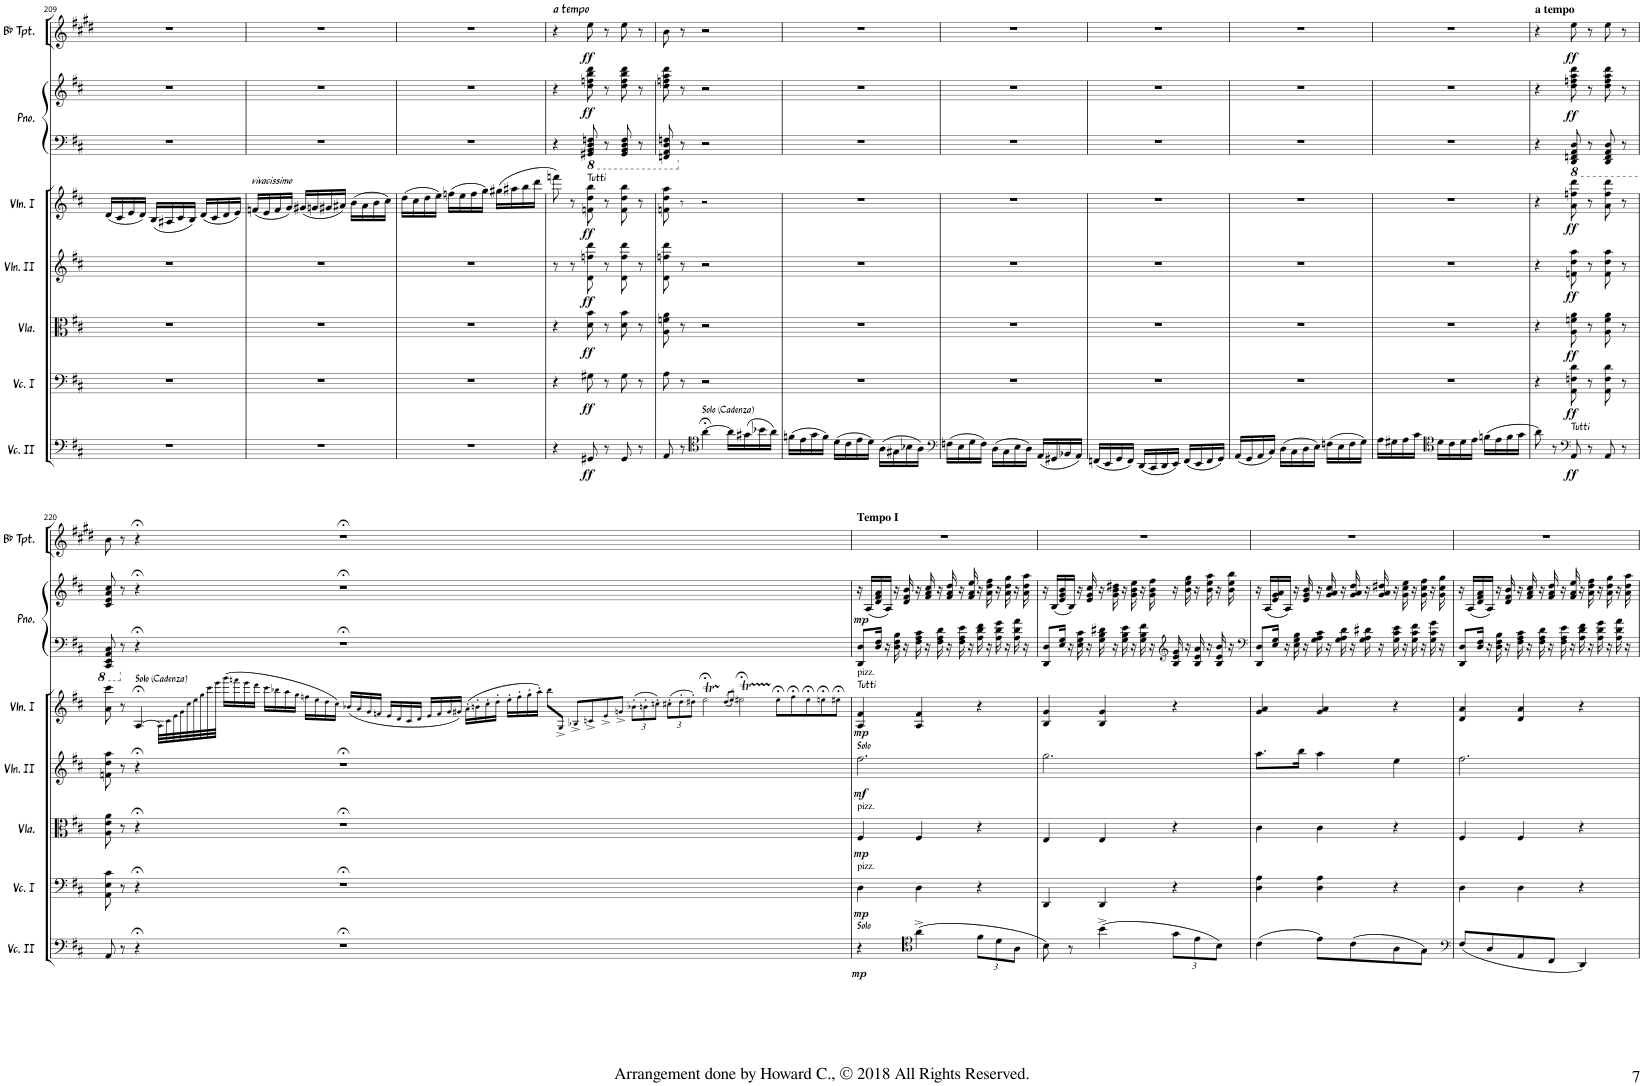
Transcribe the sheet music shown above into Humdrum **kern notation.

**kern	**dynam	**kern	**dynam	**kern	**dynam	**kern	**dynam	**kern	**dynam	**kern	**kern	**dynam	**kern	**dynam
*part7	*part7	*part6	*part6	*part5	*part5	*part4	*part4	*part3	*part3	*part2	*part2	*part2	*part1	*part1
*staff8	*staff8	*staff7	*staff7	*staff6	*staff6	*staff5	*staff5	*staff4	*staff4	*staff3	*staff2	*staff2/3	*staff1	*staff1
*I"Violoncello II	*	*I"Violoncello I	*	*I"Viola	*	*I"Violin II	*	*I"Violin I	*	*I"Piano	*	*	*I"Bb Trumpet	*
*I'Vc. II	*	*I'Vc. I	*	*I'Vla.	*	*I'Vln. II	*	*I'Vln. I	*	*I'Pno.	*	*	*I'Bb Tpt.	*
!!LO:PB:g=z
*clefF4	*	*clefF4	*	*clefC3	*	*clefG2	*	*clefG2	*	*clefF4	*clefG2	*	*clefG2	*
*	*	*	*	*	*	*	*	*	*	*	*	*	*Trd1c2	*
*k[f#c#]	*	*k[f#c#]	*	*k[f#c#]	*	*k[f#c#]	*	*k[f#c#]	*	*k[f#c#]	*k[f#c#]	*	*k[f#c#g#d#]	*
*M3/4	*	*M3/4	*	*M3/4	*	*M3/4	*	*M3/4	*	*M3/4	*M3/4	*	*M3/4	*
=209	=209	=209	=209	=209	=209	=209	=209	=209	=209	=209	=209	=209	=209	=209
2.r	.	2.r	.	2.r	.	2.r	.	(16d/LL	.	2.r	2.r	.	2.r	.
.	.	.	.	.	.	.	.	16c#/	.	.	.	.	.	.
.	.	.	.	.	.	.	.	16e/	.	.	.	.	.	.
.	.	.	.	.	.	.	.	16d/JJ)	.	.	.	.	.	.
.	.	.	.	.	.	.	.	(16B/LL	.	.	.	.	.	.
.	.	.	.	.	.	.	.	16A#X/	.	.	.	.	.	.
.	.	.	.	.	.	.	.	16c#/	.	.	.	.	.	.
.	.	.	.	.	.	.	.	16B/JJ)	.	.	.	.	.	.
.	.	.	.	.	.	.	.	(16d/LL	.	.	.	.	.	.
.	.	.	.	.	.	.	.	16c#/	.	.	.	.	.	.
.	.	.	.	.	.	.	.	16d/	.	.	.	.	.	.
.	.	.	.	.	.	.	.	16e/JJ)	.	.	.	.	.	.
=210	=210	=210	=210	=210	=210	=210	=210	=210	=210	=210	=210	=210	=210	=210
!	!	!	!	!	!	!	!	!LO:TX:a:i:t=vivacissimo	!	!	!	!	!	!
2.r	.	2.r	.	2.r	.	2.r	.	(16fn/LL	.	2.r	2.r	.	2.r	.
.	.	.	.	.	.	.	.	16e/	.	.	.	.	.	.
.	.	.	.	.	.	.	.	16f/	.	.	.	.	.	.
.	.	.	.	.	.	.	.	16g/JJ)	.	.	.	.	.	.
.	.	.	.	.	.	.	.	(16g#X/LL	.	.	.	.	.	.
.	.	.	.	.	.	.	.	16gn/	.	.	.	.	.	.
.	.	.	.	.	.	.	.	16g#X/	.	.	.	.	.	.
.	.	.	.	.	.	.	.	16a#X/JJ)	.	.	.	.	.	.
.	.	.	.	.	.	.	.	(16b\LL	.	.	.	.	.	.
.	.	.	.	.	.	.	.	16a#\	.	.	.	.	.	.
.	.	.	.	.	.	.	.	16b\	.	.	.	.	.	.
.	.	.	.	.	.	.	.	16cc#\JJ)	.	.	.	.	.	.
=211	=211	=211	=211	=211	=211	=211	=211	=211	=211	=211	=211	=211	=211	=211
2.r	.	2.r	.	2.r	.	2.r	.	(16dd\LL	.	2.r	2.r	.	2.r	.
.	.	.	.	.	.	.	.	16cc#\	.	.	.	.	.	.
.	.	.	.	.	.	.	.	16dd\	.	.	.	.	.	.
.	.	.	.	.	.	.	.	16ee\JJ)	.	.	.	.	.	.
.	.	.	.	.	.	.	.	(16ffn\LL	.	.	.	.	.	.
.	.	.	.	.	.	.	.	16ee\	.	.	.	.	.	.
.	.	.	.	.	.	.	.	16ff\	.	.	.	.	.	.
.	.	.	.	.	.	.	.	16gg\JJ)	.	.	.	.	.	.
.	.	.	.	.	.	.	.	(16gg#X\LL	.	.	.	.	.	.
.	.	.	.	.	.	.	.	16aa#X\	.	.	.	.	.	.
.	.	.	.	.	.	.	.	16bb\	.	.	.	.	.	.
.	.	.	.	.	.	.	.	16ddd\JJ	.	.	.	.	.	.
=212	=212	=212	=212	=212	=212	=212	=212	=212	=212	=212	=212	=212	=212	=212
!	!	!	!	!	!	!	!	!	!	!	!	!	!LO:TX:a:B:t=a tempo	!
4r	.	4r	.	4r	.	8r	.	8fffn\)	.	4r	4r	.	4r	.
.	.	.	.	.	.	8r	.	8r	.	.	.	.	.	.
*	*	*	*	*	*	*	*	*	*	*8ba	*	*	*	*
!	!	!	!	!	!	!	!	!LO:TX:a:t=Tutti	!	!	!	!	!	!
!	!LO:DY:b	!	!LO:DY:b	!	!LO:DY:b	!	!LO:DY:b	!	!LO:DY:b	!	!	!LO:DY:b	!	!LO:DY:b
8GG#X/	ff	8G#X\	ff	8d\ 8b\	ff	8d\ 8ffn\ 8ddd\	ff	8fn\ 8dd\ 8bb\	ff	8GGG#X/ 8BBB/ 8DD/ 8FFn/	8dd\ 8ffn\ 8bb\ 8ddd\	ff	8ee\	ff
8r	.	8r	.	8r	.	8r	.	8r	.	8r	8r	.	8r	.
8GG#/	.	8G#\	.	8d\ 8b\	.	8d\ 8ff\ 8ddd\	.	8f\ 8dd\ 8bb\	.	8GGG#/ 8BBB/ 8DD/ 8FF/	8dd\ 8ff\ 8bb\ 8ddd\	.	8ee\	.
8r	.	8r	.	8r	.	8r	.	8r	.	8r	8r	.	8r	.
=213	=213	=213	=213	=213	=213	=213	=213	=213	=213	=213	=213	=213	=213	=213
8AA/	.	8A\	.	8A\ 8fn\ 8a\	.	8d\ 8ffn\ 8ddd\	.	8fn\ 8dd\ 8aa\	.	8FFFn/ 8AAA/ 8DD/ 8FFn/	8dd\ 8ffn\ 8aa\ 8ddd\	.	8b\	.
*	*	*	*	*	*	*	*	*	*	*X8ba	*	*	*	*
8r	.	8r	.	8r	.	8r	.	8r	.	8r	8r	.	8r	.
*clefC4	*	*	*	*	*	*	*	*	*	*	*	*	*	*
!LO:TX:a:t=Solo (Cadenza)	!	!	!	!	!	!	!	!	!	!	!	!	!	!
[4a;<\	.	2r	.	2r	.	2r	.	2r	.	2r	2r	.	2r	.
16a\LL]	.	.	.	.	.	.	.	.	.	.	.	.	.	.
(16g#X\	.	.	.	.	.	.	.	.	.	.	.	.	.	.
16b-X\	.	.	.	.	.	.	.	.	.	.	.	.	.	.
16a\JJ)	.	.	.	.	.	.	.	.	.	.	.	.	.	.
=214	=214	=214	=214	=214	=214	=214	=214	=214	=214	=214	=214	=214	=214	=214
(16fn\LL	.	2.r	.	2.r	.	2.r	.	2.r	.	2.r	2.r	.	2.r	.
16e\	.	.	.	.	.	.	.	.	.	.	.	.	.	.
16g\	.	.	.	.	.	.	.	.	.	.	.	.	.	.
16f\JJ)	.	.	.	.	.	.	.	.	.	.	.	.	.	.
(16d\LL	.	.	.	.	.	.	.	.	.	.	.	.	.	.
16c#\	.	.	.	.	.	.	.	.	.	.	.	.	.	.
16e\	.	.	.	.	.	.	.	.	.	.	.	.	.	.
16d\JJ)	.	.	.	.	.	.	.	.	.	.	.	.	.	.
(16A\LL	.	.	.	.	.	.	.	.	.	.	.	.	.	.
16G#X\	.	.	.	.	.	.	.	.	.	.	.	.	.	.
16B-X\	.	.	.	.	.	.	.	.	.	.	.	.	.	.
16A\JJ)	.	.	.	.	.	.	.	.	.	.	.	.	.	.
=215	=215	=215	=215	=215	=215	=215	=215	=215	=215	=215	=215	=215	=215	=215
*clefF4	*	*	*	*	*	*	*	*	*	*	*	*	*	*
(16Fn\LL	.	2.r	.	2.r	.	2.r	.	2.r	.	2.r	2.r	.	2.r	.
16E\	.	.	.	.	.	.	.	.	.	.	.	.	.	.
16G\	.	.	.	.	.	.	.	.	.	.	.	.	.	.
16F\JJ)	.	.	.	.	.	.	.	.	.	.	.	.	.	.
(16D\LL	.	.	.	.	.	.	.	.	.	.	.	.	.	.
16C#\	.	.	.	.	.	.	.	.	.	.	.	.	.	.
16E\	.	.	.	.	.	.	.	.	.	.	.	.	.	.
16D\JJ)	.	.	.	.	.	.	.	.	.	.	.	.	.	.
(16AA/LL	.	.	.	.	.	.	.	.	.	.	.	.	.	.
16GG#X/	.	.	.	.	.	.	.	.	.	.	.	.	.	.
16BB-X/	.	.	.	.	.	.	.	.	.	.	.	.	.	.
16AA/JJ)	.	.	.	.	.	.	.	.	.	.	.	.	.	.
=216	=216	=216	=216	=216	=216	=216	=216	=216	=216	=216	=216	=216	=216	=216
(16FFn/LL	.	2.r	.	2.r	.	2.r	.	2.r	.	2.r	2.r	.	2.r	.
16EE/	.	.	.	.	.	.	.	.	.	.	.	.	.	.
16GG/	.	.	.	.	.	.	.	.	.	.	.	.	.	.
16FF/JJ)	.	.	.	.	.	.	.	.	.	.	.	.	.	.
(16DD/LL	.	.	.	.	.	.	.	.	.	.	.	.	.	.
16CC#/	.	.	.	.	.	.	.	.	.	.	.	.	.	.
16DD/	.	.	.	.	.	.	.	.	.	.	.	.	.	.
16EE/JJ)	.	.	.	.	.	.	.	.	.	.	.	.	.	.
(16FF/LL	.	.	.	.	.	.	.	.	.	.	.	.	.	.
16EE/	.	.	.	.	.	.	.	.	.	.	.	.	.	.
16FF/	.	.	.	.	.	.	.	.	.	.	.	.	.	.
16GG/JJ)	.	.	.	.	.	.	.	.	.	.	.	.	.	.
=217	=217	=217	=217	=217	=217	=217	=217	=217	=217	=217	=217	=217	=217	=217
(16AA/LL	.	2.r	.	2.r	.	2.r	.	2.r	.	2.r	2.r	.	2.r	.
16GG/	.	.	.	.	.	.	.	.	.	.	.	.	.	.
16AA/	.	.	.	.	.	.	.	.	.	.	.	.	.	.
16C#/JJ)	.	.	.	.	.	.	.	.	.	.	.	.	.	.
(16D\LL	.	.	.	.	.	.	.	.	.	.	.	.	.	.
16C#\	.	.	.	.	.	.	.	.	.	.	.	.	.	.
16D\	.	.	.	.	.	.	.	.	.	.	.	.	.	.
16E\JJ)	.	.	.	.	.	.	.	.	.	.	.	.	.	.
(16Fn\LL	.	.	.	.	.	.	.	.	.	.	.	.	.	.
16E\	.	.	.	.	.	.	.	.	.	.	.	.	.	.
16F\	.	.	.	.	.	.	.	.	.	.	.	.	.	.
16G\JJ)	.	.	.	.	.	.	.	.	.	.	.	.	.	.
=218	=218	=218	=218	=218	=218	=218	=218	=218	=218	=218	=218	=218	=218	=218
16A\LL	.	2.r	.	2.r	.	2.r	.	2.r	.	2.r	2.r	.	2.r	.
16G#X\	.	.	.	.	.	.	.	.	.	.	.	.	.	.
16A\	.	.	.	.	.	.	.	.	.	.	.	.	.	.
16c#\JJ	.	.	.	.	.	.	.	.	.	.	.	.	.	.
*clefC4	*	*	*	*	*	*	*	*	*	*	*	*	*	*
16d\LL	.	.	.	.	.	.	.	.	.	.	.	.	.	.
16c#\	.	.	.	.	.	.	.	.	.	.	.	.	.	.
16d\	.	.	.	.	.	.	.	.	.	.	.	.	.	.
16e\JJ	.	.	.	.	.	.	.	.	.	.	.	.	.	.
(16fn\LL	.	.	.	.	.	.	.	.	.	.	.	.	.	.
16e\	.	.	.	.	.	.	.	.	.	.	.	.	.	.
16f\	.	.	.	.	.	.	.	.	.	.	.	.	.	.
16g\JJ	.	.	.	.	.	.	.	.	.	.	.	.	.	.
=219	=219	=219	=219	=219	=219	=219	=219	=219	=219	=219	=219	=219	=219	=219
!	!	!	!	!	!	!	!	!	!	!	!	!	!LO:TX:a:B:t=a tempo	!
8a\)	.	4r	.	4r	.	4r	.	4r	.	4r	4r	.	4r	.
8r	.	.	.	.	.	.	.	.	.	.	.	.	.	.
*clefF4	*	*	*	*	*	*	*	*	*	*	*	*	*	*
*	*	*	*	*	*	*	*	*	*	*8ba	*	*	*	*
!LO:TX:a:t=Tutti	!	!	!	!	!	!	!	!	!	!	!	!	!	!
!	!LO:DY:b	!	!LO:DY:b	!	!LO:DY:b	!	!LO:DY:b	!	!LO:DY:b	!	!	!LO:DY:b	!	!LO:DY:b
8AA/	ff	8AA\ 8Fn\ 8d\	ff	8A\ 8fn\ 8a\	ff	8fn\ 8dd\ 8aa\	ff	8a\ 8ffn\ 8ddd\	ff	8DDD/ 8FFFn/ 8AAA/ 8DD/	8dd\ 8ffn\ 8aa\ 8ddd\	ff	8ee\	ff
8r	.	8r	.	8r	.	8r	.	8r	.	8r	8r	.	8r	.
8AA/	.	8AA\ 8F\ 8d\	.	8A\ 8f\ 8a\	.	8f\ 8dd\ 8aa\	.	8a\ 8ff\ 8ddd\	.	8DDD/ 8FFF/ 8AAA/ 8DD/	8dd\ 8ff\ 8aa\ 8ddd\	.	8ee\	.
8r	.	8r	.	8r	.	8r	.	8r	.	8r	8r	.	8r	.
!!LO:LB:g=z
=220	=220	=220	=220	=220	=220	=220	=220	=220	=220	=220	=220	=220	=220	=220
8AA/	.	8AA\ 8E\ 8c#\	.	8A\ 8e\ 8a\	.	8fn\ 8dd\ 8aa\	.	8a\ 8ccc#\	.	8CCC#/ 8EEE/ 8AAA/ 8CC#/	8c#/ 8e/ 8a/ 8cc#/	.	8b\	.
*	*	*	*	*	*	*	*	*	*	*X8ba	*	*	*	*
8r	.	8r	.	8r	.	8r	.	8r	.	8r	8r	.	8r	.
!	!	!	!	!	!	!	!	!LO:TX:a:t=Solo (Cadenza)	!	!	!	!	!	!
4r;<	.	4r;<	.	4r;<	.	4r;<	.	[4A;</	.	4r;<	4r;<	.	4r;<	.
4ryy	.	4ryy	.	4ryy	.	4ryy	.	32A!\LLL]	.	4ryy	4ryy	.	4ryy	.
.	.	.	.	.	.	.	.	32c#!\	.	.	.	.	.	.
.	.	.	.	.	.	.	.	32e!\	.	.	.	.	.	.
.	.	.	.	.	.	.	.	32g!\	.	.	.	.	.	.
.	.	.	.	.	.	.	.	32cc#!\	.	.	.	.	.	.
.	.	.	.	.	.	.	.	32ee!\	.	.	.	.	.	.
.	.	.	.	.	.	.	.	32gg!\	.	.	.	.	.	.
.	.	.	.	.	.	.	.	32ccc#!\	.	.	.	.	.	.
2.ryy	.	2.ryy	.	2.ryy	.	2.ryy	.	32eee!\JJJ	.	2.ryy	2.ryy	.	2.ryy	.
.	.	.	.	.	.	.	.	(16ggg!\LL	.	.	.	.	.	.
.	.	.	.	.	.	.	.	16fffn!\	.	.	.	.	.	.
.	.	.	.	.	.	.	.	16eee!\	.	.	.	.	.	.
.	.	.	.	.	.	.	.	16ddd!\JJ	.	.	.	.	.	.
.	.	.	.	.	.	.	.	16ccc#!\LL	.	.	.	.	.	.
.	.	.	.	.	.	.	.	16bb-X!\	.	.	.	.	.	.
.	.	.	.	.	.	.	.	16aa!\	.	.	.	.	.	.
.	.	.	.	.	.	.	.	16gg!\JJ	.	.	.	.	.	.
.	.	.	.	.	.	.	.	16ffn!\LL	.	.	.	.	.	.
.	.	.	.	.	.	.	.	16ee!\	.	.	.	.	.	.
.	.	.	.	.	.	.	.	16dd!\	.	.	.	.	.	.
.	.	.	.	.	.	.	.	16cc#!\JJ)	.	.	.	.	.	.
1r;<	.	1r;<	.	1r;<	.	1r;<	.	.	.	1r;<	1r;<	.	1r;<	.
.	.	.	.	.	.	.	.	(16b-X!/LL	.	.	.	.	.	.
.	.	.	.	.	.	.	.	16a!/	.	.	.	.	.	.
.	.	.	.	.	.	.	.	16g!/	.	.	.	.	.	.
.	.	.	.	.	.	.	.	16fn!/JJ	.	.	.	.	.	.
.	.	.	.	.	.	.	.	16e!/LL	.	.	.	.	.	.
.	.	.	.	.	.	.	.	16d!/	.	.	.	.	.	.
.	.	.	.	.	.	.	.	16c#!/	.	.	.	.	.	.
.	.	.	.	.	.	.	.	16d!/JJ	.	.	.	.	.	.
.	.	.	.	.	.	.	.	16e!/LL	.	.	.	.	.	.
.	.	.	.	.	.	.	.	16f!/	.	.	.	.	.	.
.	.	.	.	.	.	.	.	16g!/	.	.	.	.	.	.
.	.	.	.	.	.	.	.	16g#X!/JJ)	.	.	.	.	.	.
.	.	.	.	.	.	.	.	(16a'!\LL	.	.	.	.	.	.
.	.	.	.	.	.	.	.	16bn'!\	.	.	.	.	.	.
.	.	.	.	.	.	.	.	16cc#'!\	.	.	.	.	.	.
.	.	.	.	.	.	.	.	16dd'!\JJ	.	.	.	.	.	.
32ryy	.	32ryy	.	32ryy	.	32ryy	.	.	.	32ryy	32ryy	.	32ryy	.
8ryy	.	8ryy	.	8ryy	.	8ryy	.	16ee'!\LL	.	8ryy	8ryy	.	8ryy	.
.	.	.	.	.	.	.	.	16ff'!\	.	.	.	.	.	.
4ryy	.	4ryy	.	4ryy	.	4ryy	.	16gg'!\	.	4ryy	4ryy	.	4ryy	.
.	.	.	.	.	.	.	.	16aa'!\JJ)	.	.	.	.	.	.
.	.	.	.	.	.	.	.	8bb-!\L	.	.	.	.	.	.
2ryy	.	2ryy	.	2ryy	.	2ryy	.	8G^!/J	.	2ryy	2ryy	.	2ryy	.
.	.	.	.	.	.	.	.	8B-X^!/L	.	.	.	.	.	.
.	.	.	.	.	.	.	.	8cn^!/	.	.	.	.	.	.
.	.	.	.	.	.	.	.	8e^!/	.	.	.	.	.	.
1ryy	.	1ryy	.	1ryy	.	1ryy	.	8gn^!/J	.	1ryy	1ryy	.	1ryy	.
*	*	*	*	*	*	*	*	*Xbrackettup	*	*	*	*	*	*
.	.	.	.	.	.	.	.	(12b-X'!\L	.	.	.	.	.	.
.	.	.	.	.	.	.	.	12bn'!\	.	.	.	.	.	.
.	.	.	.	.	.	.	.	12ccn'!\J)	.	.	.	.	.	.
.	.	.	.	.	.	.	.	(12cc#X'!\L	.	.	.	.	.	.
.	.	.	.	.	.	.	.	12dd'!\	.	.	.	.	.	.
.	.	.	.	.	.	.	.	12dd#X'!\J)	.	.	.	.	.	.
.	.	.	.	.	.	.	.	2ee;<T!\	.	.	.	.	.	.
4ryy	.	4ryy	.	4ryy	.	4ryy	.	.	.	4ryy	4ryy	.	4ryy	.
.	.	.	.	.	.	.	.	(8qdd#/L	.	.	.	.	.	.
.	.	.	.	.	.	.	.	8qee/J)	.	.	.	.	.	.
.	.	.	.	.	.	.	.	2ee#X!\;<T 2ff#X\;<T	.	.	.	.	.	.
1ryy	.	1ryy	.	1ryy	.	1ryy	.	.	.	1ryy	1ryy	.	1ryy	.
.	.	.	.	.	.	.	.	8ee#;<!\L	.	.	.	.	.	.
.	.	.	.	.	.	.	.	8ff#;<!\	.	.	.	.	.	.
.	.	.	.	.	.	.	.	8ee#;<!\	.	.	.	.	.	.
.	.	.	.	.	.	.	.	8een;<!\	.	.	.	.	.	.
.	.	.	.	.	.	.	.	8ee#X;<!\J	.	.	.	.	.	.
=221	=221	=221	=221	=221	=221	=221	=221	=221	=221	=221	=221	=221	=221	=221
*M3/4	*	*M3/4	*	*M3/4	*	*M3/4	*	*M3/4	*	*M9/8	*M9/8	*	*M3/4	*
*	*	*	*	*	*	*	*	*	*	*Xbrackettup	*	*	*	*
!	!	!	!	!	!	!	!	!	!	!	!	!	!LO:TX:a:B:t=Tempo I	!
!	!	!	!	!	!	!	!	!LO:TX:a:t=Tutti	!	!	!	!	!	!
!	!	!	!	!	!	!	!	!LO:TX:a:t=pizz.	!	!	!	!	!	!
!	!	!	!	!	!	!LO:TX:a:t=Solo	!	!	!	!	!	!	!	!
!	!	!	!	!LO:TX:a:t=pizz.	!	!	!	!	!	!	!	!	!	!
!	!	!LO:TX:a:t=pizz.	!	!	!	!	!	!	!	!	!	!	!	!
!LO:TX:a:t=Solo	!	!	!	!	!	!	!	!	!	!	!	!	!	!
!	!LO:DY:b	!	!LO:DY:b	!	!LO:DY:b	!	!LO:DY:b	!	!LO:DY:b	!	!	!LO:DY:b	!	!
4r	mp	4D\	mp	4F#/	mp	2.ff#\	mf	4A/ 4f#/	mp	12DD/ 12D/L	24r	mp	2.r	.
.	.	.	.	.	.	.	.	.	.	.	2.ryy	.	.	.
.	.	.	.	.	.	.	.	.	.	2.ryy	.	.	.	.
*clefC4	*	*	*	*	*	*	*	*	*	*	*	*	*	*
2.ryy	.	2.ryy	.	2.ryy	.	.	.	4A/ 4f#/	.	.	.	.	.	.
.	.	.	.	.	.	.	.	4r	.	.	.	.	.	.
.	.	.	.	.	.	2.ryy	.	2.ryy	.	.	.	.	2.ryy	.
.	.	.	.	.	.	.	.	.	.	.	(24A/LL	.	.	.
.	.	.	.	.	.	.	.	.	.	24D/ 24F#/Jk	24d/ 24f#/ 24a/	.	.	.
*	*	*	*	*	*	*	*	*	*	*brackettup	*	*	*	*
.	.	.	.	.	.	.	.	.	.	24r	24A/JJ)	.	.	.
.	.	.	.	.	.	.	.	.	.	24D\ 24F#\ 24B\	24r	.	.	.
.	.	.	.	.	.	.	.	.	.	24r	24d/ 24f#/ 24b/	.	.	.
(4a^\	.	4D\	.	4F#/	.	.	.	.	.	24F#\ 24A\ 24c#\	24r	.	.	.
.	.	.	.	.	.	.	.	.	.	24r	24f#/ 24a/ 24cc#/	.	.	.
.	.	.	.	.	.	.	.	.	.	24F#\ 24A\ 24d\	24r	.	.	.
.	.	.	.	.	.	.	.	.	.	24r	24f#/ 24a/ 24dd/	.	.	.
.	.	.	.	.	.	.	.	.	.	24F#\ 24A\ 24e\	24r	.	.	.
.	.	.	.	.	.	.	.	.	.	24r	24f#/ 24a/ 24ee/	.	.	.
*Xbrackettup	*	*	*	*	*	*	*	*	*	*	*	*	*	*
12f#\L	.	4r	.	4r	.	.	.	.	.	24A\ 24d\ 24f#\	24r	.	.	.
.	.	.	.	.	.	.	.	.	.	24r	24a\ 24dd\ 24ff#\	.	.	.
12d\	.	.	.	.	.	.	.	.	.	24A\ 24d\ 24g\	24r	.	.	.
.	.	.	.	.	.	.	.	.	.	24r	24a\ 24dd\ 24gg\	.	.	.
12A\J	.	.	.	.	.	.	.	.	.	24A\ 24d\ 24a\	24r	.	.	.
.	.	.	.	.	.	.	.	.	.	24r	24a\ 24dd\ 24aa\	.	.	.
=222	=222	=222	=222	=222	=222	=222	=222	=222	=222	=222	=222	=222	=222	=222
*	*	*	*	*	*	*	*	*	*	*Xbrackettup	*	*	*	*
8B\)	.	4DD/	.	4E/	.	2.gg\	.	4B/ 4g/	.	12DD/ 12D/L	24r	.	2.r	.
.	.	.	.	.	.	.	.	.	.	.	(24B/LL	.	.	.
.	.	.	.	.	.	.	.	.	.	24E/ 24G/Jk	24e/ 24g/ 24b/	.	.	.
*	*	*	*	*	*	*	*	*	*	*brackettup	*	*	*	*
8r	.	.	.	.	.	.	.	.	.	24r	24B/JJ)	.	.	.
.	.	.	.	.	.	.	.	.	.	24E\ 24G\ 24c#\	24r	.	.	.
.	.	.	.	.	.	.	.	.	.	24r	24e/ 24g/ 24cc#/	.	.	.
(4b^\	.	4DD/	.	4E/	.	.	.	4B/ 4g/	.	24G\ 24B\ 24d#X\	24r	.	.	.
.	.	.	.	.	.	.	.	.	.	24r	24g\ 24b\ 24dd#X\	.	.	.
.	.	.	.	.	.	.	.	.	.	24G\ 24B\ 24e\	24r	.	.	.
.	.	.	.	.	.	.	.	.	.	24r	24g\ 24b\ 24ee\	.	.	.
.	.	.	.	.	.	.	.	.	.	24G\ 24B\ 24f#\	24r	.	.	.
.	.	.	.	.	.	.	.	.	.	24r	24g\ 24b\ 24ff#\	.	.	.
*	*	*	*	*	*	*	*	*	*	*clefG2	*	*	*	*
12g\L	.	4r	.	4r	.	.	.	4r	.	24B/ 24e/ 24g/	24r	.	.	.
.	.	.	.	.	.	.	.	.	.	24r	24b\ 24ee\ 24gg\	.	.	.
12e\	.	.	.	.	.	.	.	.	.	24B/ 24e/ 24a/	24r	.	.	.
.	.	.	.	.	.	.	.	.	.	24r	24b\ 24ee\ 24aa\	.	.	.
12B\J)	.	.	.	.	.	.	.	.	.	24B/ 24e/ 24b/	24r	.	.	.
.	.	.	.	.	.	.	.	.	.	24r	24b\ 24ee\ 24bb\	.	.	.
=223	=223	=223	=223	=223	=223	=223	=223	=223	=223	=223	=223	=223	=223	=223
*	*	*	*	*	*	*	*	*	*	*clefF4	*	*	*	*
*	*	*	*	*	*	*	*	*	*	*Xbrackettup	*	*	*	*
(4c#\	.	4D\ 4A\	.	4c#\	.	8.aa\L	.	4g/ 4a/	.	12DD/ 12D/L	24r	.	2.r	.
.	.	.	.	.	.	.	.	.	.	.	(24A/LL	.	.	.
.	.	.	.	.	.	.	.	.	.	24E/ 24G/Jk	24e/ 24g/ 24a/	.	.	.
*	*	*	*	*	*	*	*	*	*	*brackettup	*	*	*	*
.	.	.	.	.	.	.	.	.	.	24r	24A/JJ)	.	.	.
.	.	.	.	.	.	.	.	.	.	24E\ 24G\ 24B\	24r	.	.	.
.	.	.	.	.	.	16bb\Jk	.	.	.	.	.	.	.	.
.	.	.	.	.	.	.	.	.	.	24r	24e/ 24g/ 24b/	.	.	.
8e\L)	.	4D\ 4A\	.	4c#\	.	4aa\	.	4g/ 4a/	.	24G\ 24A\ 24c#\	24r	.	.	.
.	.	.	.	.	.	.	.	.	.	24r	24g/ 24a/ 24cc#/	.	.	.
.	.	.	.	.	.	.	.	.	.	24G\ 24A\ 24d\	24r	.	.	.
(8c#\	.	.	.	.	.	.	.	.	.	24r	24g/ 24a/ 24dd/	.	.	.
.	.	.	.	.	.	.	.	.	.	24G\ 24A\ 24d#X\	24r	.	.	.
.	.	.	.	.	.	.	.	.	.	24r	24g/ 24a/ 24dd#X/	.	.	.
8A\	.	4r	.	4r	.	4ee\	.	4r	.	24G\ 24c#\ 24e\	24r	.	.	.
.	.	.	.	.	.	.	.	.	.	24r	24g\ 24cc#\ 24ee\	.	.	.
.	.	.	.	.	.	.	.	.	.	24G\ 24c#\ 24f#\	24r	.	.	.
8G\J)	.	.	.	.	.	.	.	.	.	24r	24g\ 24cc#\ 24ff#\	.	.	.
.	.	.	.	.	.	.	.	.	.	24G\ 24c#\ 24g\	24r	.	.	.
.	.	.	.	.	.	.	.	.	.	24r	24g\ 24cc#\ 24gg\	.	.	.
=224	=224	=224	=224	=224	=224	=224	=224	=224	=224	=224	=224	=224	=224	=224
*clefF4	*	*	*	*	*	*	*	*	*	*	*	*	*	*
*	*	*	*	*	*	*	*	*	*	*Xbrackettup	*	*	*	*
(8F#/L	.	4D\	.	4F#/	.	2.ff#\	.	4d/ 4a/	.	12DD/ 12D/L	24r	.	2.r	.
.	.	.	.	.	.	.	.	.	.	.	(24A/LL	.	.	.
.	.	.	.	.	.	.	.	.	.	24D/ 24F#/Jk	24d/ 24f#/ 24a/	.	.	.
*	*	*	*	*	*	*	*	*	*	*brackettup	*	*	*	*
8D/	.	.	.	.	.	.	.	.	.	24r	24A/JJ)	.	.	.
.	.	.	.	.	.	.	.	.	.	24D\ 24F#\ 24B\	24r	.	.	.
.	.	.	.	.	.	.	.	.	.	24r	24d/ 24f#/ 24b/	.	.	.
8AA/	.	4D\	.	4F#/	.	.	.	4d/ 4a/	.	24F#\ 24A\ 24c#\	24r	.	.	.
.	.	.	.	.	.	.	.	.	.	24r	24f#/ 24a/ 24cc#/	.	.	.
.	.	.	.	.	.	.	.	.	.	24F#\ 24A\ 24d\	24r	.	.	.
8FF#/J	.	.	.	.	.	.	.	.	.	24r	24f#/ 24a/ 24dd/	.	.	.
.	.	.	.	.	.	.	.	.	.	24F#\ 24A\ 24e\	24r	.	.	.
.	.	.	.	.	.	.	.	.	.	24r	24f#/ 24a/ 24ee/	.	.	.
4DD/)	.	4r	.	4r	.	.	.	4r	.	24A\ 24d\ 24f#\	24r	.	.	.
.	.	.	.	.	.	.	.	.	.	24r	24a\ 24dd\ 24ff#\	.	.	.
.	.	.	.	.	.	.	.	.	.	24A\ 24d\ 24g\	24r	.	.	.
.	.	.	.	.	.	.	.	.	.	24r	24a\ 24dd\ 24gg\	.	.	.
.	.	.	.	.	.	.	.	.	.	24A\ 24d\ 24a\	24r	.	.	.
.	.	.	.	.	.	.	.	.	.	24r	24a\ 24dd\ 24aa\	.	.	.
=	=	=	=	=	=	=	=	=	=	=	=	=	=	=
*-	*-	*-	*-	*-	*-	*-	*-	*-	*-	*-	*-	*-	*-	*-
